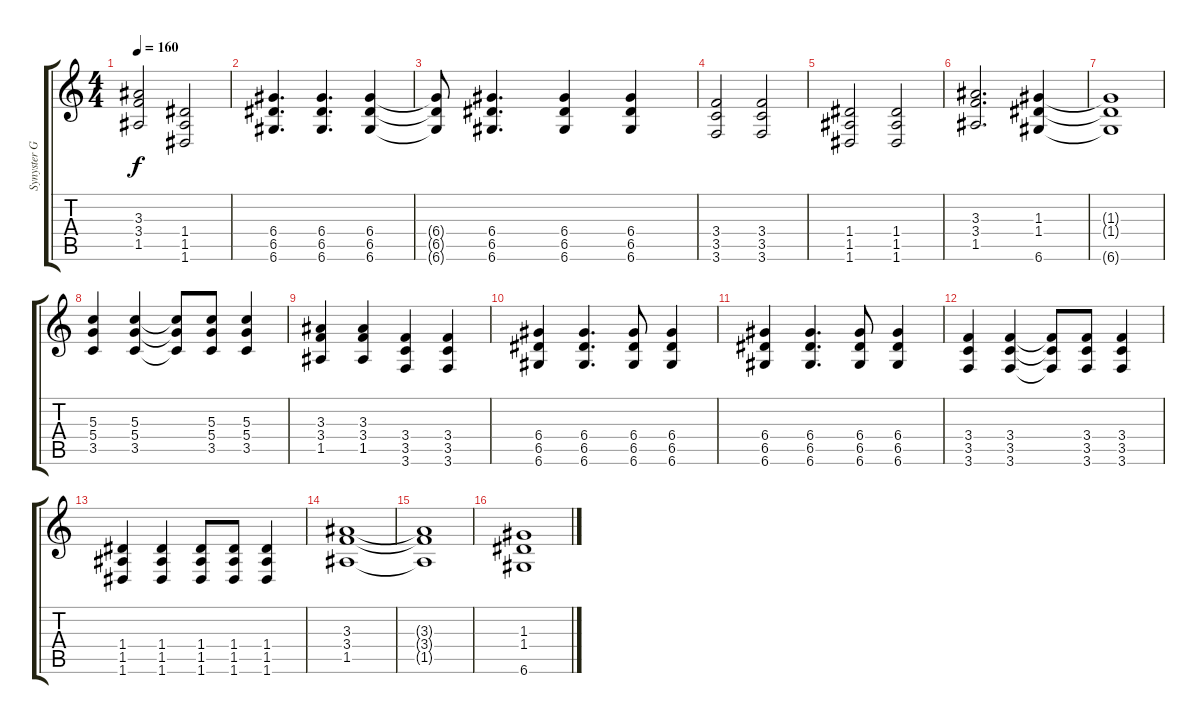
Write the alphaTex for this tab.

\track ("Synyster Gates" "Synyster G") {instrument distortionguitar}
\staff {score tabs}
\tuning (E4 B3 G3 D3 A2 D2) {hide}
\ts (4 4)
\tempo 160
\clef g2
\ks c
(3.3 3.4 1.5).2{dy f} (1.4 1.5 1.6).2 |
(6.4 6.5 6.6).4{d} (6.4 6.5 6.6).4{d} (6.4 6.5 6.6).4 |
(6.4{t} 6.5{t} 6.6{t}).8 (6.4 6.5 6.6).4{d} (6.4 6.5 6.6).4 (6.4 6.5 6.6).4 |
(3.4 3.5 3.6).2 (3.4 3.5 3.6).2 |
(1.4 1.5 1.6).2 (1.4 1.5 1.6).2 |
(3.3 3.4 1.5).2{d} (1.3 1.4 6.6).4 |
(1.3{t} 1.4{t} 6.6{t}).1 |
(5.3 5.4 3.5).4 (5.3 5.4 3.5).4 (5.3{t} 5.4{t} 3.5{t}).8 (5.3 5.4 3.5).8 (5.3 5.4 3.5).4 |
(3.3 3.4 1.5).4 (3.3 3.4 1.5).4 (3.4 3.5 3.6).4 (3.4 3.5 3.6).4 |
(6.4 6.5 6.6).4 (6.4 6.5 6.6).4{d} (6.4 6.5 6.6).8 (6.4 6.5 6.6).4 |
(6.4 6.5 6.6).4 (6.4 6.5 6.6).4{d} (6.4 6.5 6.6).8 (6.4 6.5 6.6).4 |
(3.4 3.5 3.6).4 (3.4 3.5 3.6).4 (3.4{t} 3.5{t} 3.6{t}).8 (3.4 3.5 3.6).8 (3.4 3.5 3.6).4 |
(1.4 1.5 1.6).4 (1.4 1.5 1.6).4 (1.4 1.5 1.6).8 (1.4 1.5 1.6).8 (1.4 1.5 1.6).4 |
(3.3 3.4 1.5).1 |
(3.3{t} 3.4{t} 1.5{t}).1 |
(1.3 1.4 6.6).1
